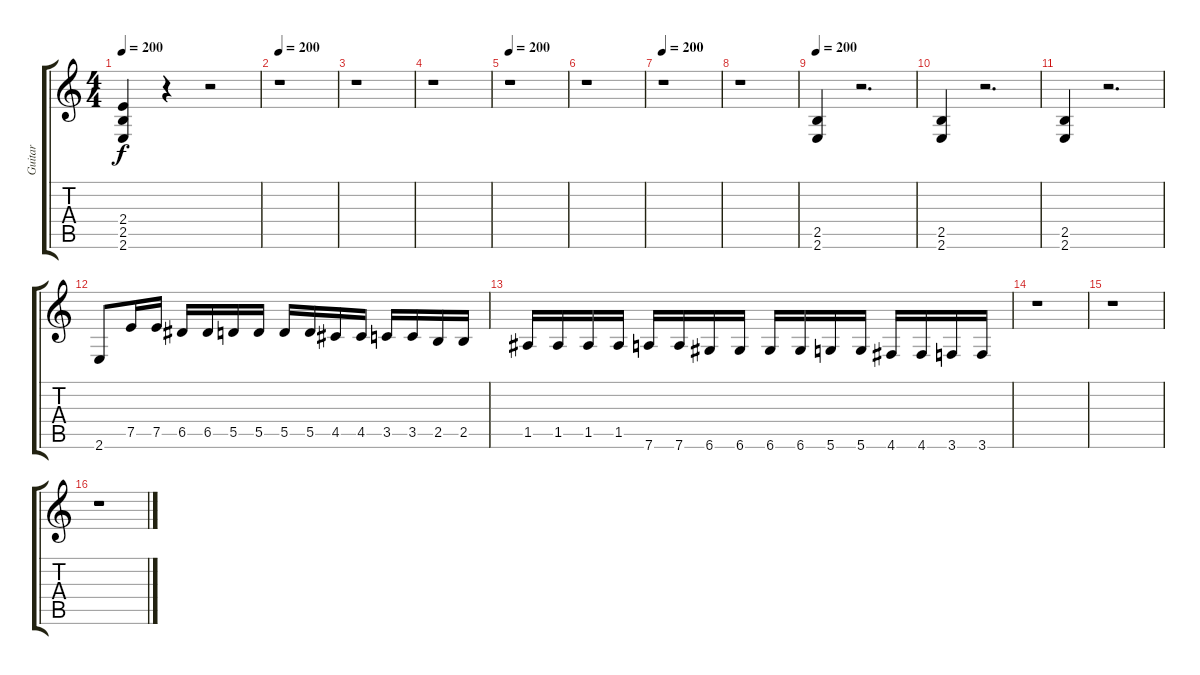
\track ("Guitar" "Guitar") {instrument electricguitarclean}
\staff {score tabs}
\tuning (E4 B3 G3 D3 A2 D2) {hide}
\ts (4 4)
\tempo 200
\clef g2
\ks c
(2.4 2.5 2.6).4{dy f} r.4 r.2 |
\tempo 200
r.1 |
r.1 |
r.1 |
\tempo 200
r.1 |
r.1 |
\tempo 200
r.1 |
r.1 |
\tempo 200
(2.5 2.6).4 r.2{d} |
(2.5 2.6).4 r.2{d} |
(2.5 2.6).4 r.2{d} |
2.6.8 7.5.16 7.5.16 6.5.16 6.5.16 5.5.16 5.5.16 5.5.16 5.5.16 4.5.16 4.5.16 3.5.16 3.5.16 2.5.16 2.5.16 |
1.5.16 1.5.16 1.5.16 1.5.16 7.6.16 7.6.16 6.6.16 6.6.16 6.6.16 6.6.16 5.6.16 5.6.16 4.6.16 4.6.16 3.6.16 3.6.16 |
r.1 |
r.1 |
r.1
